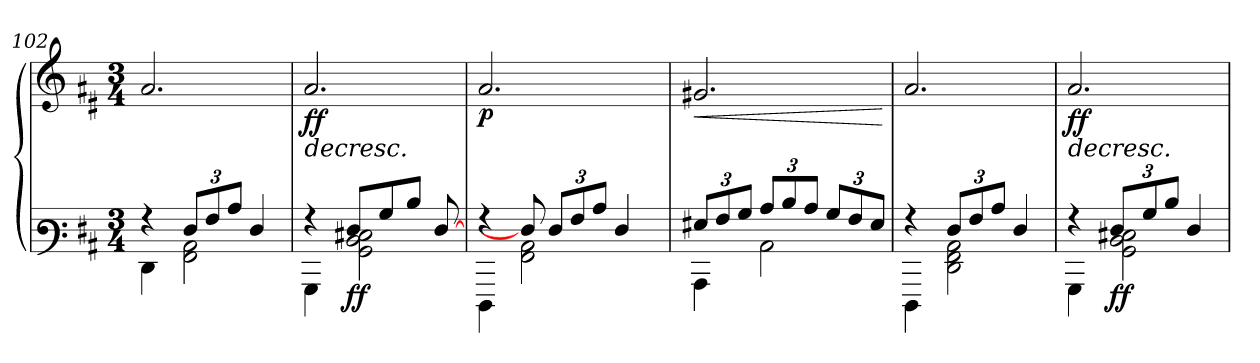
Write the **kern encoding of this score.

**kern	**kern	**dynam
*part1	*part1	*part1
*staff2	*staff1	*staff1/2
*clefF3	*clefG3	*
*k[f#c#]	*k[f#c#]	*
*M3/4	*M3/4	*
=102	=102	=102
*^	*	*
4rA	4FF#\	2.f#/	.
12F#/L	2AA\ 2C#\	.	.
12A/	.	.	.
12c#/J	.	.	.
4F#/	.	.	.
=103	=103	=103	=103
!	!	!	!LO:HP:b
!	!	!	!LO:DY:n=1:b
!	!	!	!LO:DY:n=2:b
4rA	4BBB\	2.f#/	> f f
!	!	!	!LO:DY:n=3:b=2
!	!	!	!LO:DY:n=4:b=2
8F#/L	2BB\ 2D\ 2E#X\	.	f f
8B/	.	.	.
8d/J	.	.	.
[8F#/	.	.	.
*v	*v	*	*
.	.	]
=104	=104	=104
*^	*	*
!	!	!	!LO:DY:b
4rA	4FFF#\	2.f#/	p
8F#/]	2AA\ 2C#\	.	.
12F#/L	.	.	.
12A/	.	.	.
12c#/J	.	.	.
4F#/	.	.	.
.	8ryy	8ryy	.
!!LO:LB:g=z
=105	=105	=105	=105
!	!	!	!LO:HP:b
12G#X/L	4CC#\	2.e#X/	<
12A/	.	.	.
12B/J	.	.	.
12c#/L	2C#\	.	.
12d/	.	.	.
12c#/J	.	.	.
12B/L	.	.	.
12A/	.	.	.
12G#/J	.	.	.
*v	*v	*	*
.	.	[
=106	=106	=106
*^	*	*
4rA	4FFF#\	2.f#/	.
12F#/L	2FF#\ 2AA\ 2C#\	.	.
12A/	.	.	.
12c#/J	.	.	.
4F#/	.	.	.
=107	=107	=107	=107
!	!	!	!LO:HP:b
!	!	!	!LO:DY:n=1:b
!	!	!	!LO:DY:n=2:b
4rA	4BBB\	2.f#/	> f f
!	!	!	!LO:DY:n=3:b=2
!	!	!	!LO:DY:n=4:b=2
12F#/L	2BB\ 2D\ 2E#X\	.	f f
12B/	.	.	.
12d/J	.	.	.
4F#/	.	.	.
*v	*v	*	*
.	.	]
=	=	=
*-	*-	*-
